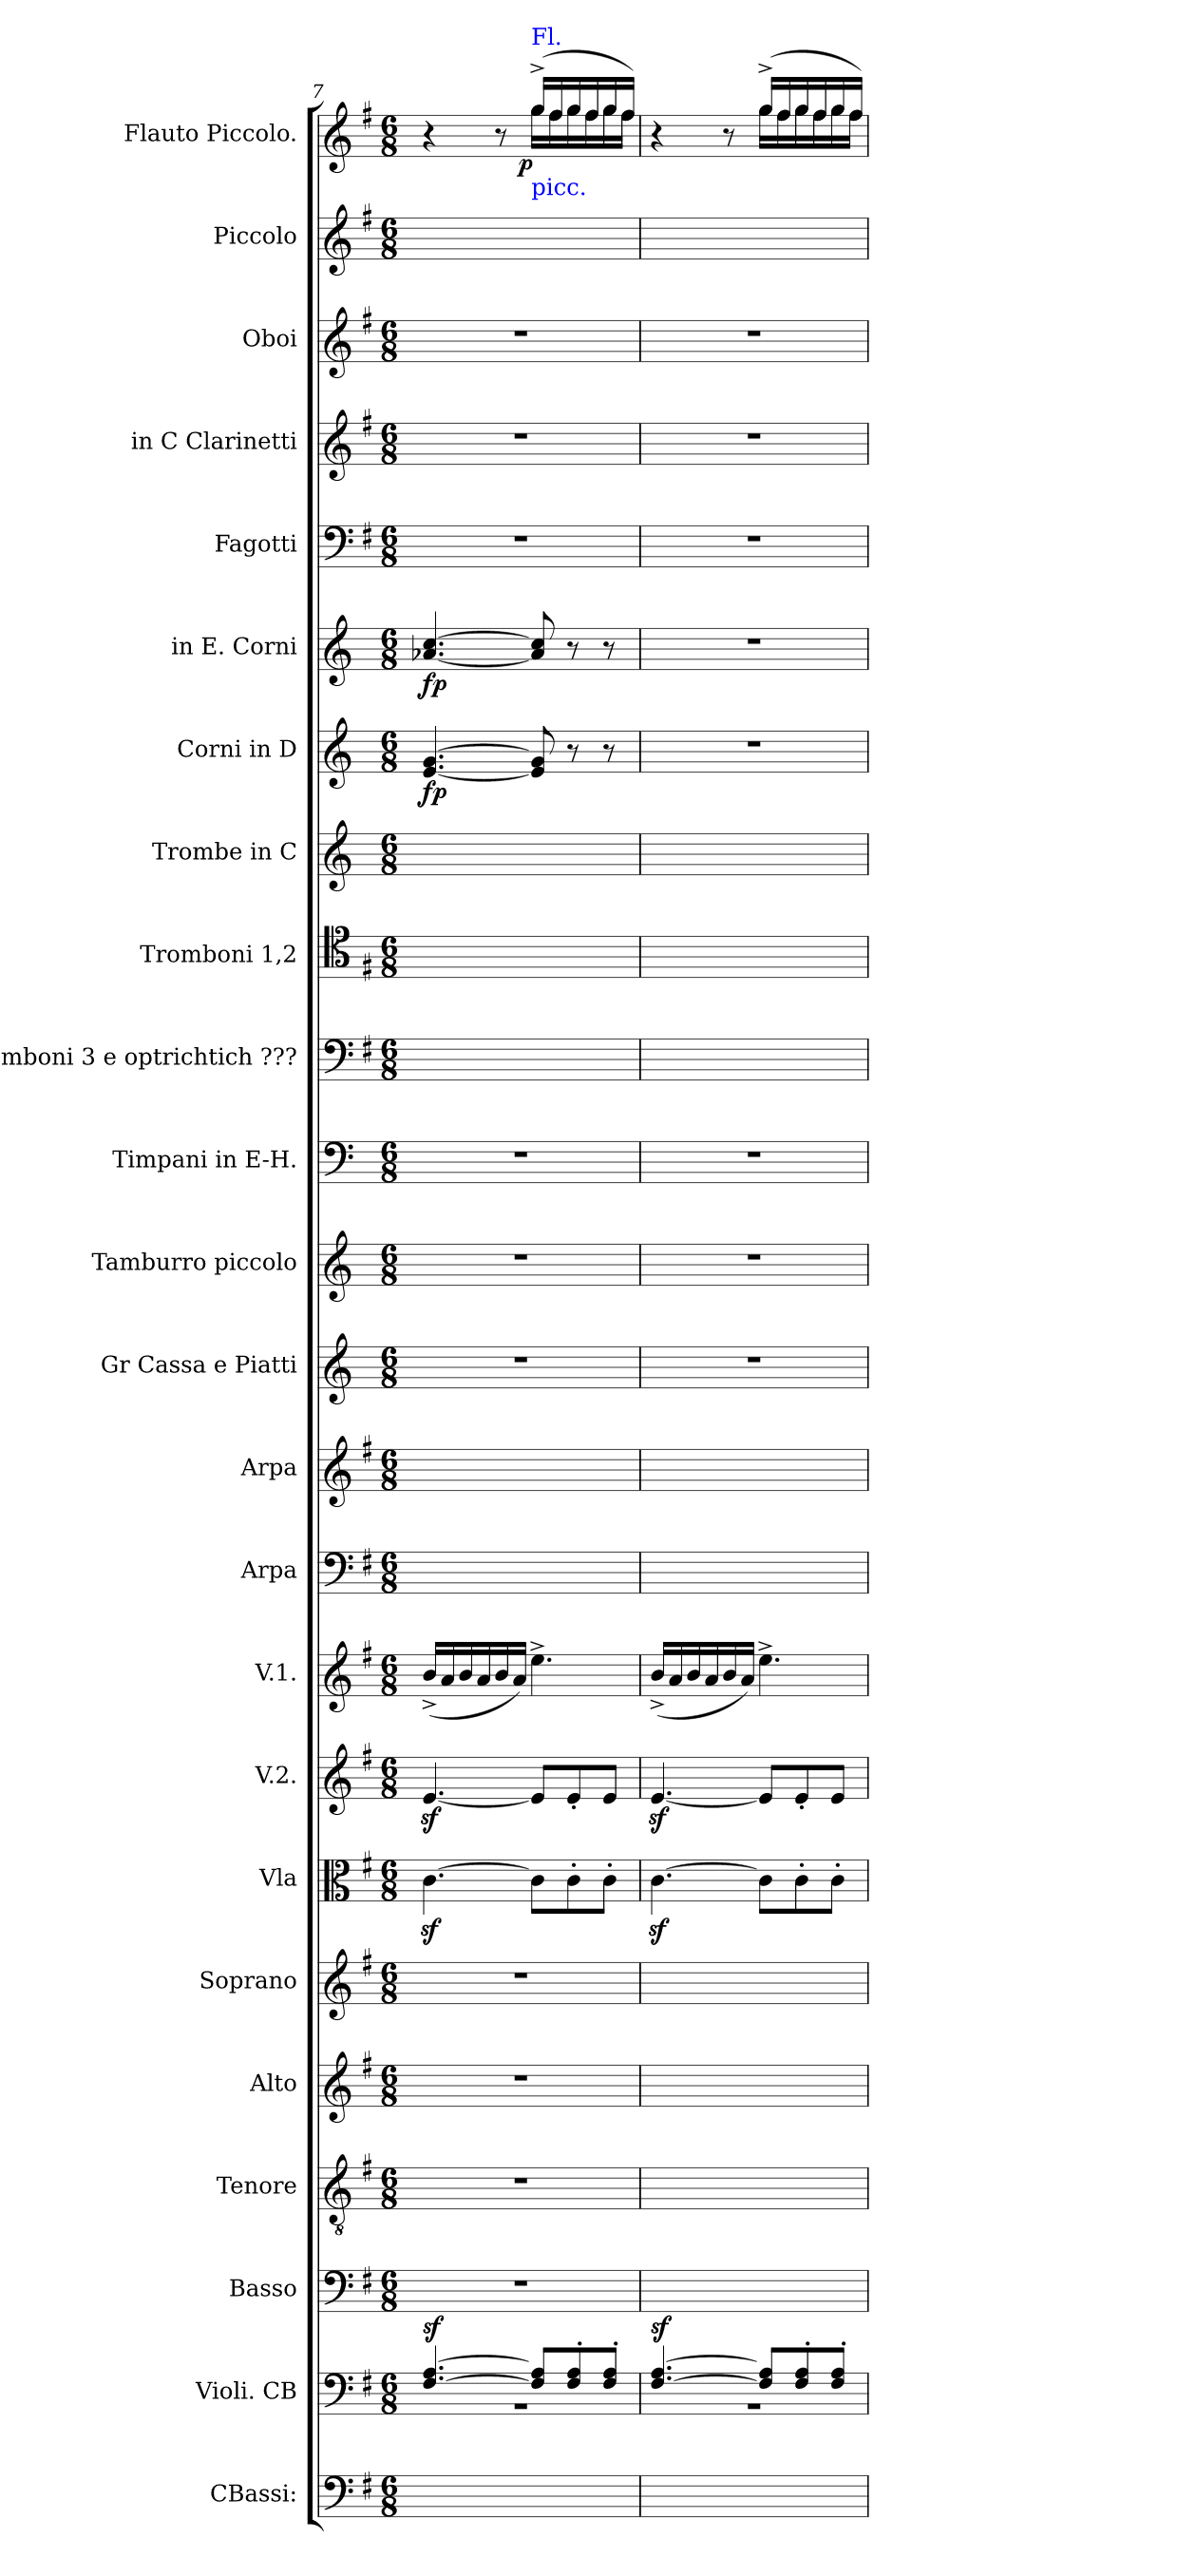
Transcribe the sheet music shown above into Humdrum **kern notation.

**kern	**kern	**dynam	**kern	**kern	**kern	**kern	**kern	**kern	**kern	**kern	**kern	**kern	**kern	**kern	**kern	**kern	**kern	**kern	**dynam	**kern	**dynam	**kern	**kern	**kern	**kern	**kern	**dynam
*part24	*part23	*part23	*part22	*part21	*part20	*part19	*part18	*part17	*part16	*part15	*part14	*part13	*part12	*part11	*part10	*part9	*part8	*part7	*part7	*part6	*part6	*part5	*part4	*part3	*part2	*part1	*part1
*staff24	*staff23	*staff23	*staff22	*staff21	*staff20	*staff19	*staff18	*staff17	*staff16	*staff15	*staff14	*staff13	*staff12	*staff11	*staff10	*staff9	*staff8	*staff7	*staff7	*staff6	*staff6	*staff5	*staff4	*staff3	*staff2	*staff1	*staff1
*I"CBassi:	*I"Violi. CB	*	*I"Basso	*I"Tenore	*I"Alto	*I"Soprano	*I"Vla	*I"V.2.	*I"V.1.	*I"Arpa	*I"Arpa	*I"Gr Cassa e Piatti	*I"Tamburro piccolo	*I"Timpani in E-H.	*I"Tromboni 3 e optrichtich ???	*I"Tromboni 1,2	*I"Trombe in C	*I"Corni in D	*	*I"in E. Corni	*	*I"Fagotti	*I"in C Clarinetti	*I"Oboi	*I"Piccolo	*I"Flauto Piccolo.	*
*I'cb	*	*	*I'B.	*I'T.	*I'A.	*I'S	*I'vla	*	*	*I'Ar.	*I'Ar.	*	*I'tamb	*I'timp	*I'trb 3	*I'trb 1,2	*I'tr in C	*I'cor in D	*	*	*	*I'fag	*	*I'ob	*	*	*
*clefF4	*clefF4	*	*clefF4	*clefGv2	*clefG2	*clefG2	*clefC3	*clefG2	*clefG2	*clefF4	*clefG2	*clefG2	*clefG2	*clefF4	*clefF4	*clefC4	*clefG2	*clefG2	*	*clefG2	*	*clefF4	*clefG2	*clefG2	*clefG2	*clefG2	*
*	*	*	*	*	*	*	*	*	*	*	*	*	*	*	*	*	*	*ITrd6c10	*	*ITrd5c8	*	*	*	*	*	*	*
*k[f#]	*k[f#]	*	*k[f#]	*k[f#]	*k[f#]	*k[f#]	*k[f#]	*k[f#]	*k[f#]	*k[f#]	*k[f#]	*k[]	*k[]	*k[]	*k[f#]	*k[f#]	*k[]	*k[f#c#]	*	*k[f#c#g#d#]	*	*k[f#]	*k[f#]	*k[f#]	*k[f#]	*k[f#]	*
*e:	*e:	*	*e:	*e:	*e:	*e:	*e:	*e:	*e:	*e:	*e:	*	*	*	*e:	*e:	*	*	*	*	*	*e:	*e:	*e:	*e:	*e:	*
*M6/8	*M6/8	*	*M6/8	*M6/8	*M6/8	*M6/8	*M6/8	*M6/8	*M6/8	*M6/8	*M6/8	*M6/8	*M6/8	*M6/8	*M6/8	*M6/8	*M6/8	*M6/8	*	*M6/8	*	*M6/8	*M6/8	*M6/8	*M6/8	*M6/8	*
=7	=7	=7	=7	=7	=7	=7	=7	=7	=7	=7	=7	=7	=7	=7	=7	=7	=7	=7	=7	=7	=7	=7	=7	=7	=7	=7	=7
*	*^	*	*	*	*	*	*	*	*	*	*	*	*	*	*	*	*	*	*	*	*	*	*	*	*	*^	*
!	!	!	!LO:DY:a	!	!	!	!	!	!	!	!	!	!	!	!	!	!	!	!	!	!	!	!	!	!	!	!	!	!
2.ryy	[4.F#/ [4.A/	2.r	sf	2.r	2.r	2.r	2.r	[4.cz\	[4.ez/	(16b^/LL	2.ryy	2.ryy	2.r	2.r	2.r	2.ryy	2.ryy	2.ryy	[4.F#/ [4.A/	fp	[4.cn/ [4.e/	fp	2.r	2.r	2.r	2.ryy	4r	4ryy	.
.	.	.	.	.	.	.	.	.	.	16a/	.	.	.	.	.	.	.	.	.	.	.	.	.	.	.	.	.	.	.
.	.	.	.	.	.	.	.	.	.	16b/	.	.	.	.	.	.	.	.	.	.	.	.	.	.	.	.	.	.	.
.	.	.	.	.	.	.	.	.	.	16a/	.	.	.	.	.	.	.	.	.	.	.	.	.	.	.	.	.	.	.
.	.	.	.	.	.	.	.	.	.	16b/	.	.	.	.	.	.	.	.	.	.	.	.	.	.	.	.	8r	8ryy	.
.	.	.	.	.	.	.	.	.	.	16a/JJ)	.	.	.	.	.	.	.	.	.	.	.	.	.	.	.	.	.	.	.
!	!	!	!	!	!	!	!	!	!	!	!	!	!	!	!	!	!	!	!	!	!	!	!	!	!	!	!LO:TX:b:color=blue:t=picc.	!	!
!	!	!	!	!	!	!	!	!	!	!	!	!	!	!	!	!	!	!	!	!	!	!	!	!	!	!	!LO:TX:a:color=blue:t=Fl.	!	!
!	!	!	!	!	!	!	!	!	!	!	!	!	!	!	!	!	!	!	!	!	!	!	!	!	!	!	!	!	!LO:DY:rj
.	8F#]/ 8A]/L	.	.	.	.	.	.	8c\L]	8e/L]	4.ee^\	.	.	.	.	.	.	.	.	8F#]/ 8A]/	.	8c]/ 8e]/	.	.	.	.	.	(16gg^/LL	16gg\LL	p
.	.	.	.	.	.	.	.	.	.	.	.	.	.	.	.	.	.	.	.	.	.	.	.	.	.	.	16ff#/	16ff#\	.
.	8F#'/ 8A'/	.	.	.	.	.	.	8c'\	8e'/	.	.	.	.	.	.	.	.	.	8r	.	8r	.	.	.	.	.	16gg/	16gg\	.
.	.	.	.	.	.	.	.	.	.	.	.	.	.	.	.	.	.	.	.	.	.	.	.	.	.	.	16ff#/	16ff#\	.
.	8F#'/ 8A'/J	.	.	.	.	.	.	8c'\J	8e/J	.	.	.	.	.	.	.	.	.	8r	.	8r	.	.	.	.	.	16gg/	16gg\	.
.	.	.	.	.	.	.	.	.	.	.	.	.	.	.	.	.	.	.	.	.	.	.	.	.	.	.	16ff#/JJ)	16ff#\JJ	.
=8	=8	=8	=8	=8	=8	=8	=8	=8	=8	=8	=8	=8	=8	=8	=8	=8	=8	=8	=8	=8	=8	=8	=8	=8	=8	=8	=8	=8	=8
!	!	!	!LO:DY:a	!	!	!	!	!	!	!	!	!	!	!	!	!	!	!	!	!	!	!	!	!	!	!	!	!	!
2.ryy	[4.F#/ [4.A/	2.r	sf	2.ryy	2.ryy	2.ryy	2.ryy	[4.cz\	[4.ez/	(16b^/LL	2.ryy	2.ryy	2.r	2.r	2.r	2.ryy	2.ryy	2.ryy	2.r	.	2.r	.	2.r	2.r	2.r	2.ryy	4r	4ryy	.
.	.	.	.	.	.	.	.	.	.	16a/	.	.	.	.	.	.	.	.	.	.	.	.	.	.	.	.	.	.	.
.	.	.	.	.	.	.	.	.	.	16b/	.	.	.	.	.	.	.	.	.	.	.	.	.	.	.	.	.	.	.
.	.	.	.	.	.	.	.	.	.	16a/	.	.	.	.	.	.	.	.	.	.	.	.	.	.	.	.	.	.	.
.	.	.	.	.	.	.	.	.	.	16b/	.	.	.	.	.	.	.	.	.	.	.	.	.	.	.	.	8r	8ryy	.
.	.	.	.	.	.	.	.	.	.	16a/JJ)	.	.	.	.	.	.	.	.	.	.	.	.	.	.	.	.	.	.	.
.	8F#]/ 8A]/L	.	.	.	.	.	.	8c\L]	8e/L]	4.ee^\	.	.	.	.	.	.	.	.	.	.	.	.	.	.	.	.	(16gg^/LL	16gg\LL	.
.	.	.	.	.	.	.	.	.	.	.	.	.	.	.	.	.	.	.	.	.	.	.	.	.	.	.	16ff#/	16ff#\	.
.	8F#'/ 8A'/	.	.	.	.	.	.	8c'\	8e'/	.	.	.	.	.	.	.	.	.	.	.	.	.	.	.	.	.	16gg/	16gg\	.
.	.	.	.	.	.	.	.	.	.	.	.	.	.	.	.	.	.	.	.	.	.	.	.	.	.	.	16ff#/	16ff#\	.
.	8F#'/ 8A'/J	.	.	.	.	.	.	8c'\J	8e/J	.	.	.	.	.	.	.	.	.	.	.	.	.	.	.	.	.	16gg/	16gg\	.
.	.	.	.	.	.	.	.	.	.	.	.	.	.	.	.	.	.	.	.	.	.	.	.	.	.	.	16ff#/JJ)	16ff#\JJ	.
*	*v	*v	*	*	*	*	*	*	*	*	*	*	*	*	*	*	*	*	*	*	*	*	*	*	*	*	*v	*v	*
=	=	=	=	=	=	=	=	=	=	=	=	=	=	=	=	=	=	=	=	=	=	=	=	=	=	=	=
*-	*-	*-	*-	*-	*-	*-	*-	*-	*-	*-	*-	*-	*-	*-	*-	*-	*-	*-	*-	*-	*-	*-	*-	*-	*-	*-	*-
